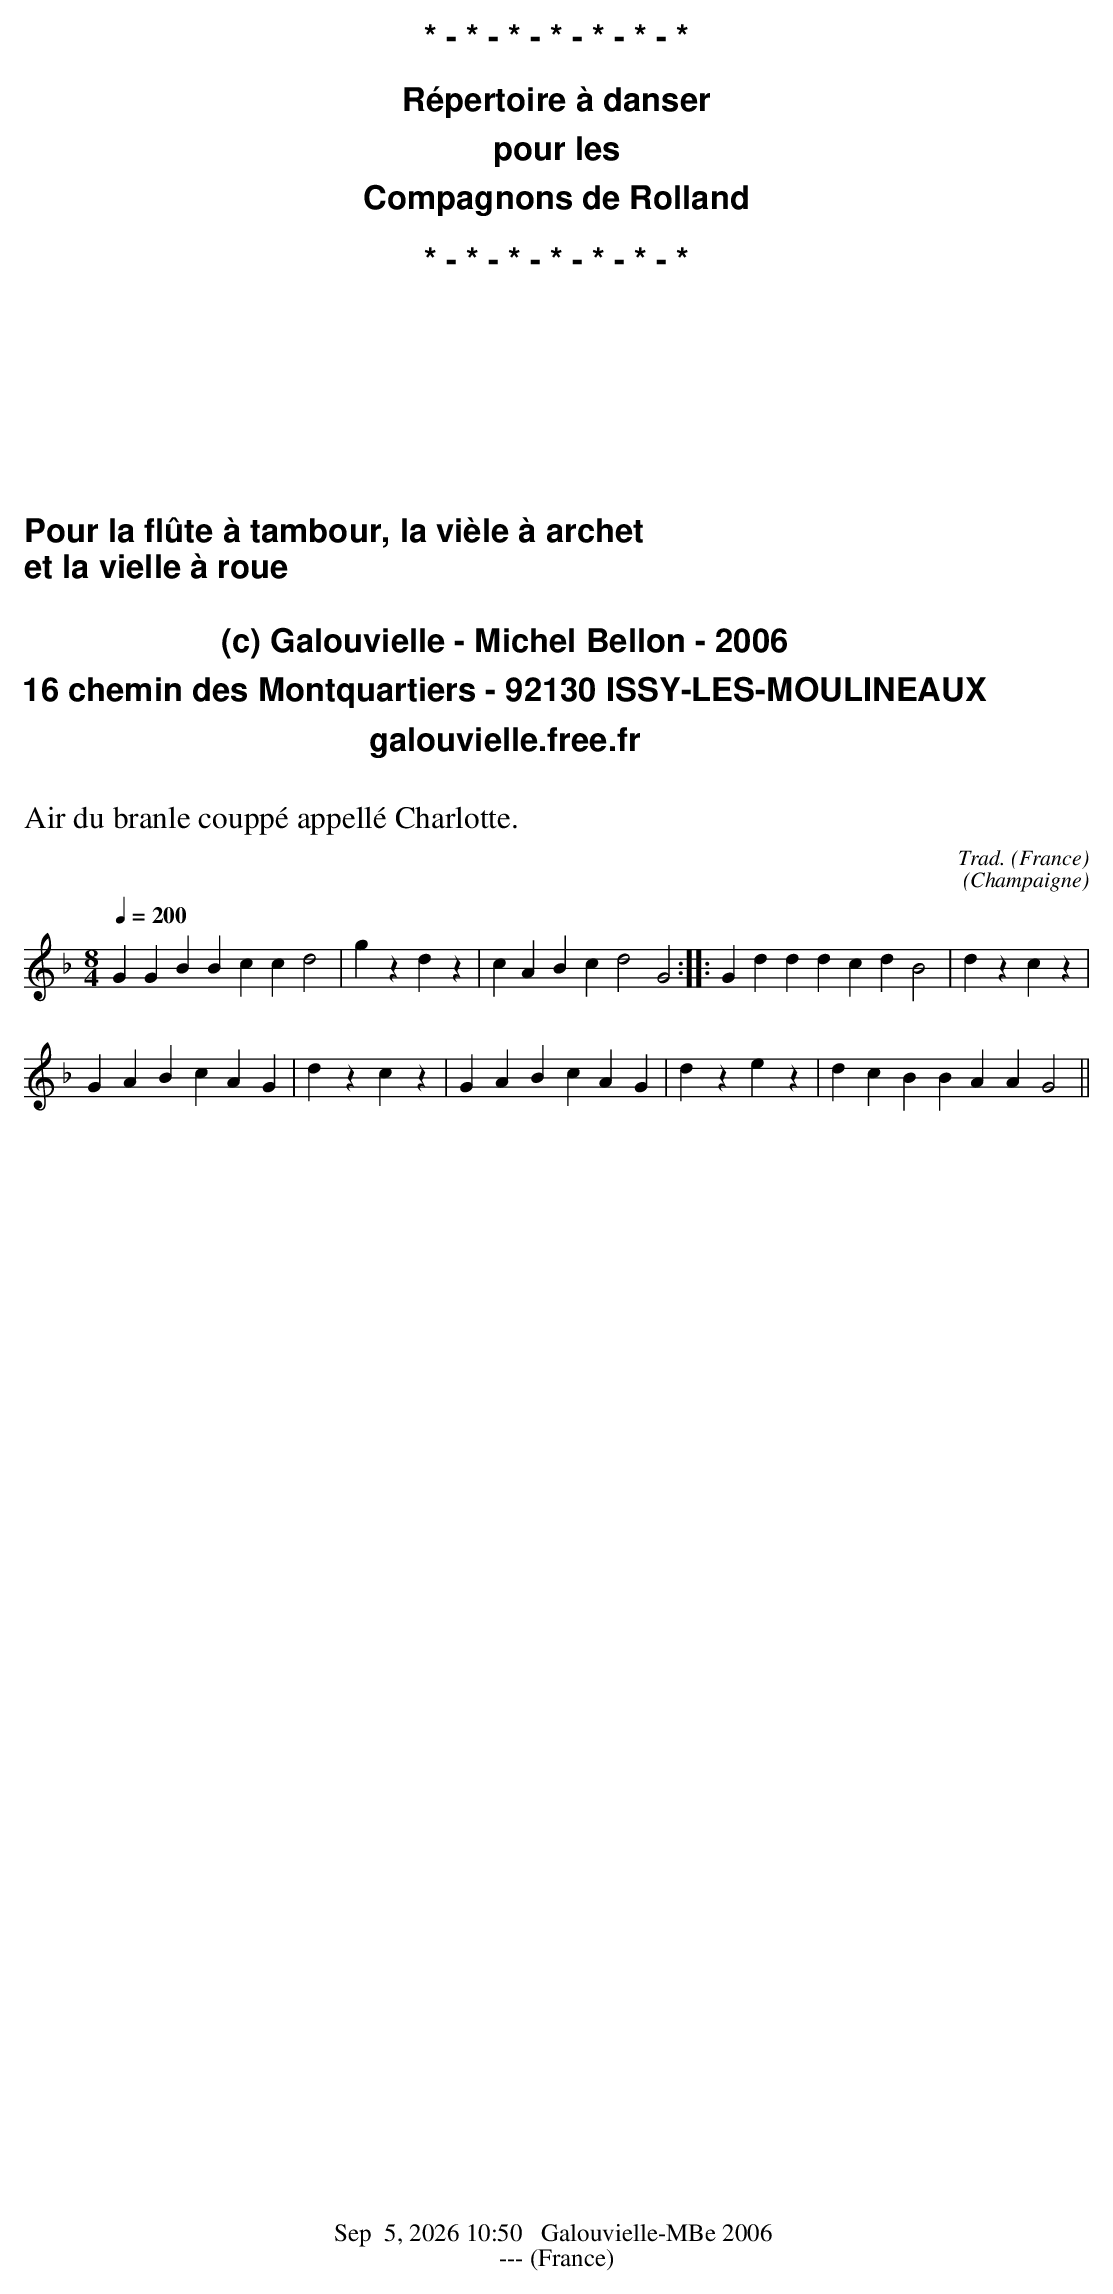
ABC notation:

X:1
T:Air du branle couppé appellé Charlotte.
C:Trad.
O:France
M:8/4
L:1/4
Q:1/4=200
K:F
GGBB ccd2 | gz dz | cABc d2 G2 :: Gddd cdB2 | dz cz |
GABc AG   | dz cz | GABc AG | dz ez | dcBB AA G2 ||
